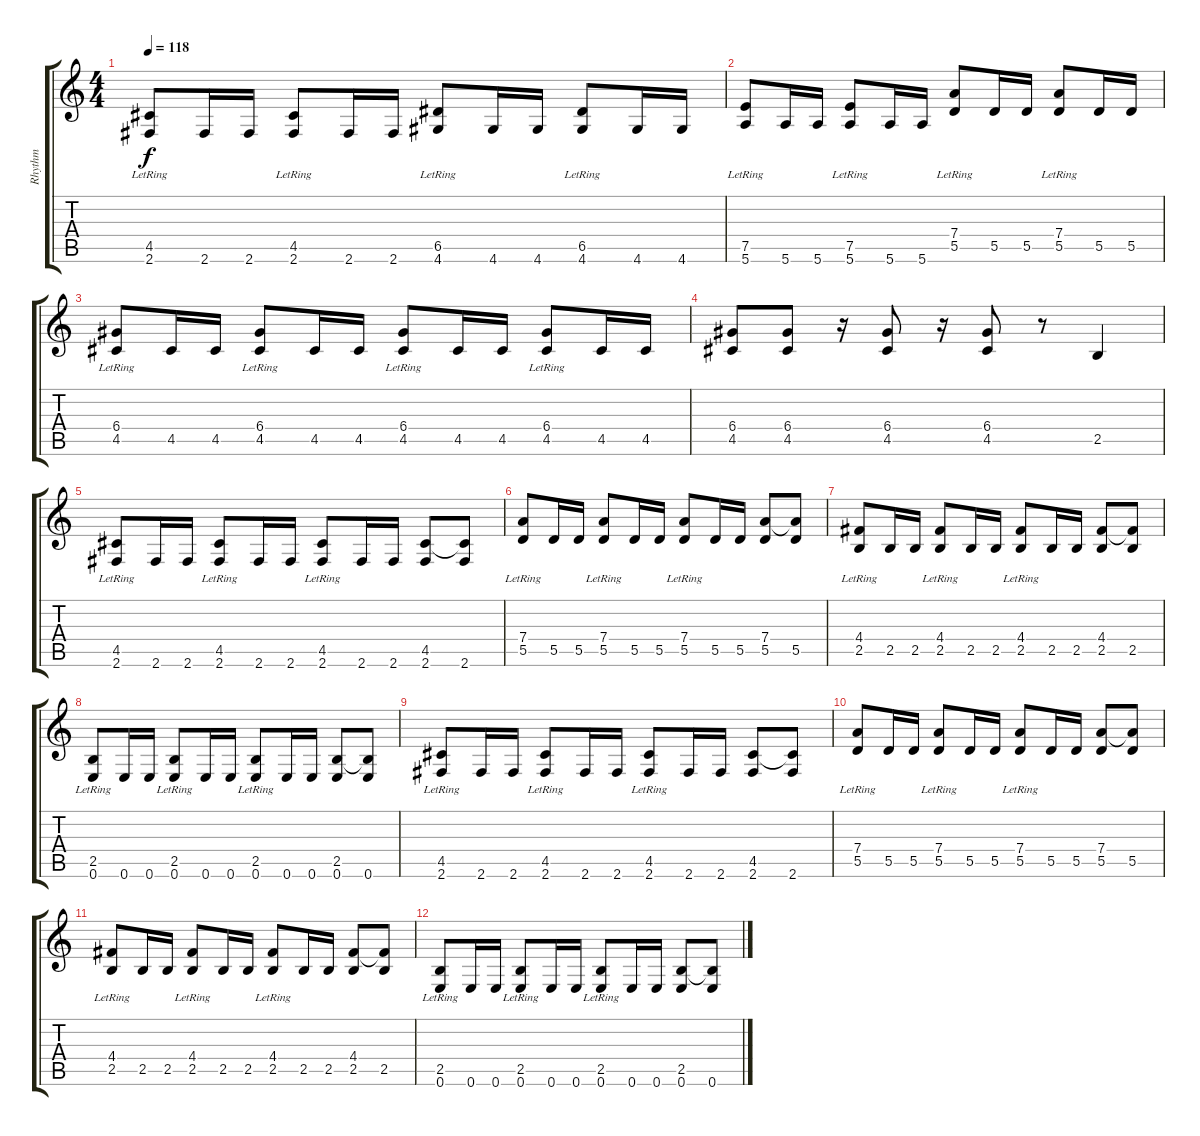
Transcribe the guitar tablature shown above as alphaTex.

\track ("Rhythm" "Rhythm") {instrument distortionguitar}
\staff {score tabs}
\tuning (E4 B3 G3 D3 A2 E2) {hide}
\ts (4 4)
\tempo 118
\clef g2
\ks c
(4.5{lr} 2.6).8{dy f} 2.6.16 2.6.16 (4.5{lr} 2.6).8 2.6.16 2.6.16 (6.5{lr} 4.6).8 4.6.16 4.6.16 (6.5{lr} 4.6).8 4.6.16 4.6.16 |
(7.5{lr} 5.6).8 5.6.16 5.6.16 (7.5{lr} 5.6).8 5.6.16 5.6.16 (7.4{lr} 5.5).8 5.5.16 5.5.16 (7.4{lr} 5.5).8 5.5.16 5.5.16 |
(6.4{lr} 4.5).8 4.5.16 4.5.16 (6.4{lr} 4.5).8 4.5.16 4.5.16 (6.4{lr} 4.5).8 4.5.16 4.5.16 (6.4{lr} 4.5).8 4.5.16 4.5.16 |
(6.4 4.5).8 (6.4 4.5).8 r.16 (6.4 4.5).8 r.16 (6.4 4.5).8 r.8 2.5.4 |
(4.5{lr} 2.6).8 2.6.16 2.6.16 (4.5{lr} 2.6).8 2.6.16 2.6.16 (4.5{lr} 2.6).8 2.6.16 2.6.16 (4.5 2.6).8 (4.5{t} 2.6).8 |
(7.4{lr} 5.5).8 5.5.16 5.5.16 (7.4{lr} 5.5).8 5.5.16 5.5.16 (7.4{lr} 5.5).8 5.5.16 5.5.16 (7.4 5.5).8 (7.4{t} 5.5).8 |
(4.4{lr} 2.5).8 2.5.16 2.5.16 (4.4{lr} 2.5).8 2.5.16 2.5.16 (4.4{lr} 2.5).8 2.5.16 2.5.16 (4.4 2.5).8 (4.4{t} 2.5).8 |
(2.5{lr} 0.6).8 0.6.16 0.6.16 (2.5{lr} 0.6).8 0.6.16 0.6.16 (2.5{lr} 0.6).8 0.6.16 0.6.16 (2.5 0.6).8 (2.5{t} 0.6).8 |
(4.5{lr} 2.6).8 2.6.16 2.6.16 (4.5{lr} 2.6).8 2.6.16 2.6.16 (4.5{lr} 2.6).8 2.6.16 2.6.16 (4.5 2.6).8 (4.5{t} 2.6).8 |
(7.4{lr} 5.5).8 5.5.16 5.5.16 (7.4{lr} 5.5).8 5.5.16 5.5.16 (7.4{lr} 5.5).8 5.5.16 5.5.16 (7.4 5.5).8 (7.4{t} 5.5).8 |
(4.4{lr} 2.5).8 2.5.16 2.5.16 (4.4{lr} 2.5).8 2.5.16 2.5.16 (4.4{lr} 2.5).8 2.5.16 2.5.16 (4.4 2.5).8 (4.4{t} 2.5).8 |
(2.5{lr} 0.6).8 0.6.16 0.6.16 (2.5{lr} 0.6).8 0.6.16 0.6.16 (2.5{lr} 0.6).8 0.6.16 0.6.16 (2.5 0.6).8 (2.5{t} 0.6).8
